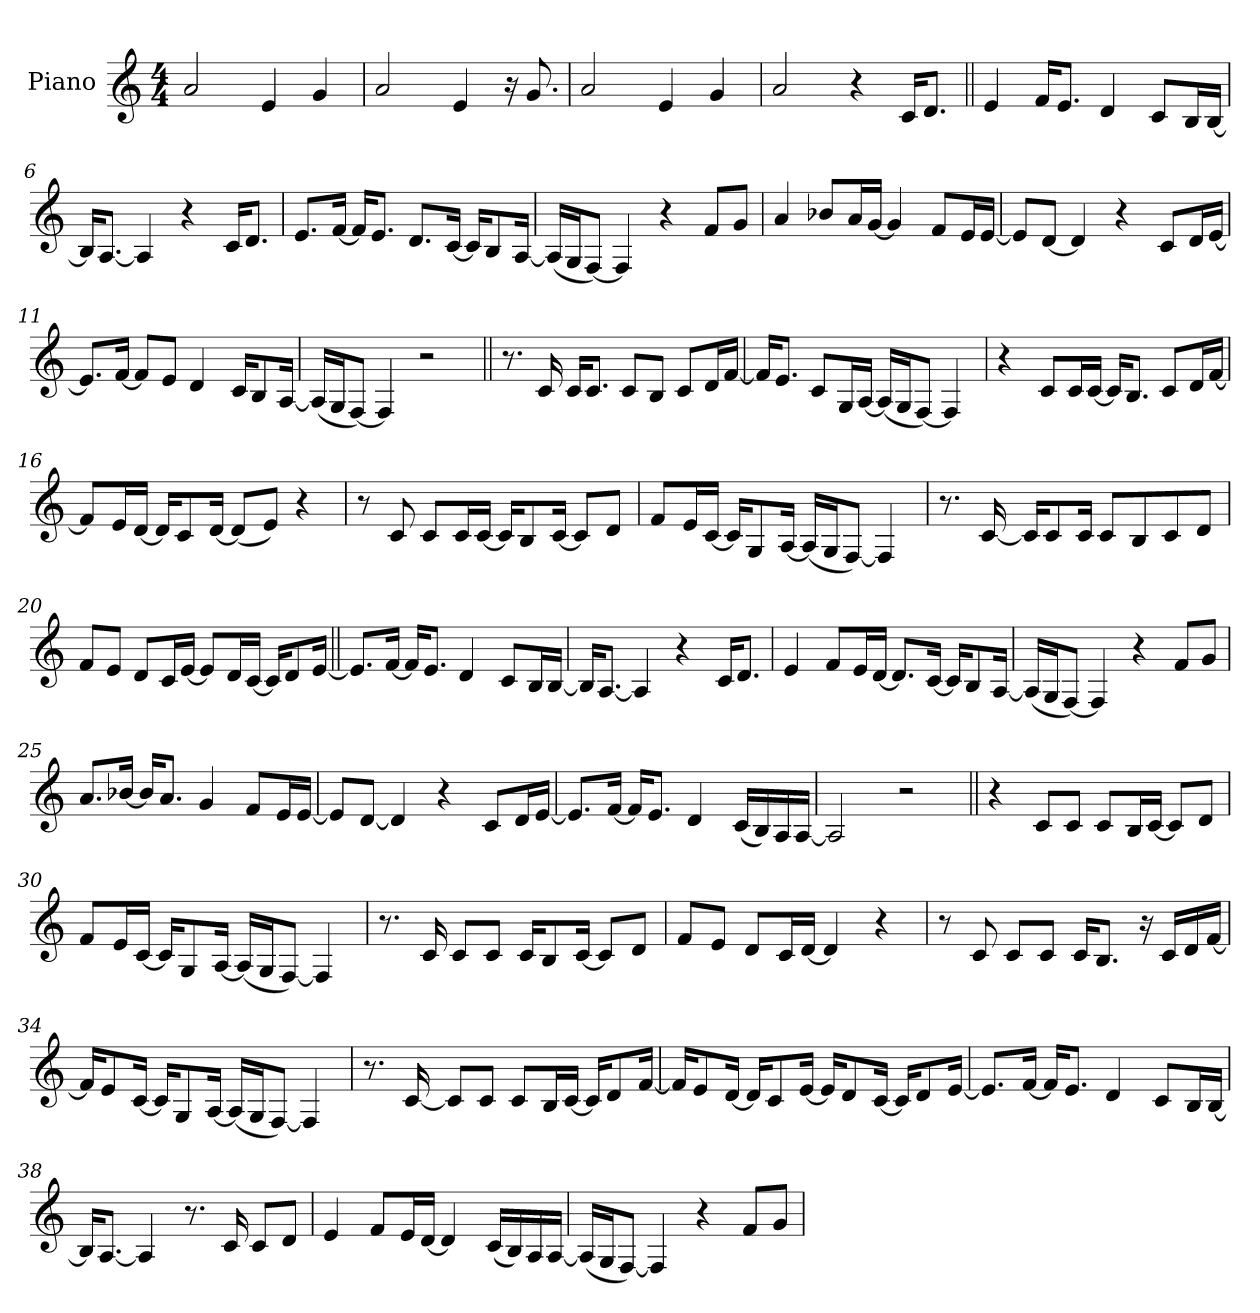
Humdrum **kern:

**kern
*part1
*staff1
*I"Piano
*I'Pno.
*clefG2
*k[]
*M4/4
*MM80
=1
2a!
4e!
4g!
=2
2a!
4e!
16r
8.g!
=3
2a!
4e!
4g!
=4
2a!
4r
16cKL
8.dJ
=5||
4e
16fKL
8.eJ
4d
8cL
16BL
[16BJJ
=6
16BKL]
[8.AJ
4A]
4r
16cKL
8.dJ
=7
8.eL
[16fJk
16fKL]
8.eJ
8.dL
[16cJk
16cKL]
8B
[16AJk
=8
(16ALL]
16GJ
[8FJ)
4F]
4r
8fL
8gJ
=9
4a
8b-XL
16aL
[16gJJ
4g]
8fL
16eL
[16eJJ
=10
8eL]
[8dJ
4d]
4r
8cL
16dL
[16eJJ
=11
8.eL]
[16fJk
8fL]
8eJ
4d
16cKL
8B
[16AJk
=12
(16ALL]
16GJ
[8FJ)
4F]
2r
=13||
8.r
16c
16cKL
8.cJ
8cL
8BJ
8cL
16dL
[16fJJ
=14
16fKL]
8.eJ
8cL
16GL
[16AJJ
(16ALL]
16GJ
[8FJ)
4F]
=15
4r
8cL
16cL
[16cJJ
16cKL]
8.BJ
8cL
16dL
[16fJJ
=16
8fL]
16eL
[16dJJ
16dKL]
8c
[16dJk
(8dL]
8eJ)
4r
=17
8r
8c
8cL
16cL
[16cJJ
16cKL]
8B
[16cJk
8cL]
8dJ
=18
8fL
16eL
[16cJJ
16cKL]
8G
[16AJk
(16ALL]
16GJ
[8FJ)
4F]
=19
8.r
[16c
16cKL]
8c
16cJk
8cL
8B
8c
8dJ
=20
8fL
8eJ
8dL
16cL
[16eJJ
8eL]
16dL
[16cJJ
16cKL]
8d
[16eJk
=21||
8.eL]
[16fJk
16fKL]
8.eJ
4d
8cL
16BL
[16BJJ
=22
16BKL]
[8.AJ
4A]
4r
16cKL
8.dJ
=23
4e
8fL
16eL
[16dJJ
8.dL]
[16cJk
16cKL]
8B
[16AJk
=24
(16ALL]
16GJ
[8FJ)
4F]
4r
8fL
8gJ
=25
8.aL
[16b-XJk
16b-KL]
8.aJ
4g
8fL
16eL
[16eJJ
=26
8eL]
[8dJ
4d]
4r
8cL
16dL
[16eJJ
=27
8.eL]
[16fJk
16fKL]
8.eJ
4d
(16cLL
16B)
16A
[16AJJ
=28
2A]
2r
=29||
4r
8cL
8cJ
8cL
16BL
[16cJJ
8cL]
8dJ
=30
8fL
16eL
[16cJJ
16cKL]
8G
[16AJk
(16ALL]
16GJ
[8FJ)
4F]
=31
8.r
16c
8cL
8cJ
16cKL
8B
[16cJk
8cL]
8dJ
=32
8fL
8eJ
8dL
16cL
[16dJJ
4d]
4r
=33
8r
8c
8cL
8cJ
16cKL
8.BJ
16r
16cLL
16d
[16fJJ
=34
16fKL]
8e
[16cJk
16cKL]
8G
[16AJk
(16ALL]
16GJ
[8FJ)
4F]
=35
8.r
[16c
8cL]
8cJ
8cL
16BL
[16cJJ
16cKL]
8d
[16fJk
=36
16fKL]
8e
[16dJk
16dKL]
8c
[16eJk
16eKL]
8d
[16cJk
16cKL]
8d
[16eJk
=37
8.eL]
[16fJk
16fKL]
8.eJ
4d
8cL
16BL
[16BJJ
=38
16BKL]
[8.AJ
4A]
8.r
16c
8cL
8dJ
=39
4e
8fL
16eL
[16dJJ
4d]
(16cLL
16B)
16A
[16AJJ
=40
(16ALL]
16GJ
[8FJ)
4F]
4r
8fL
8gJ
=
*-
